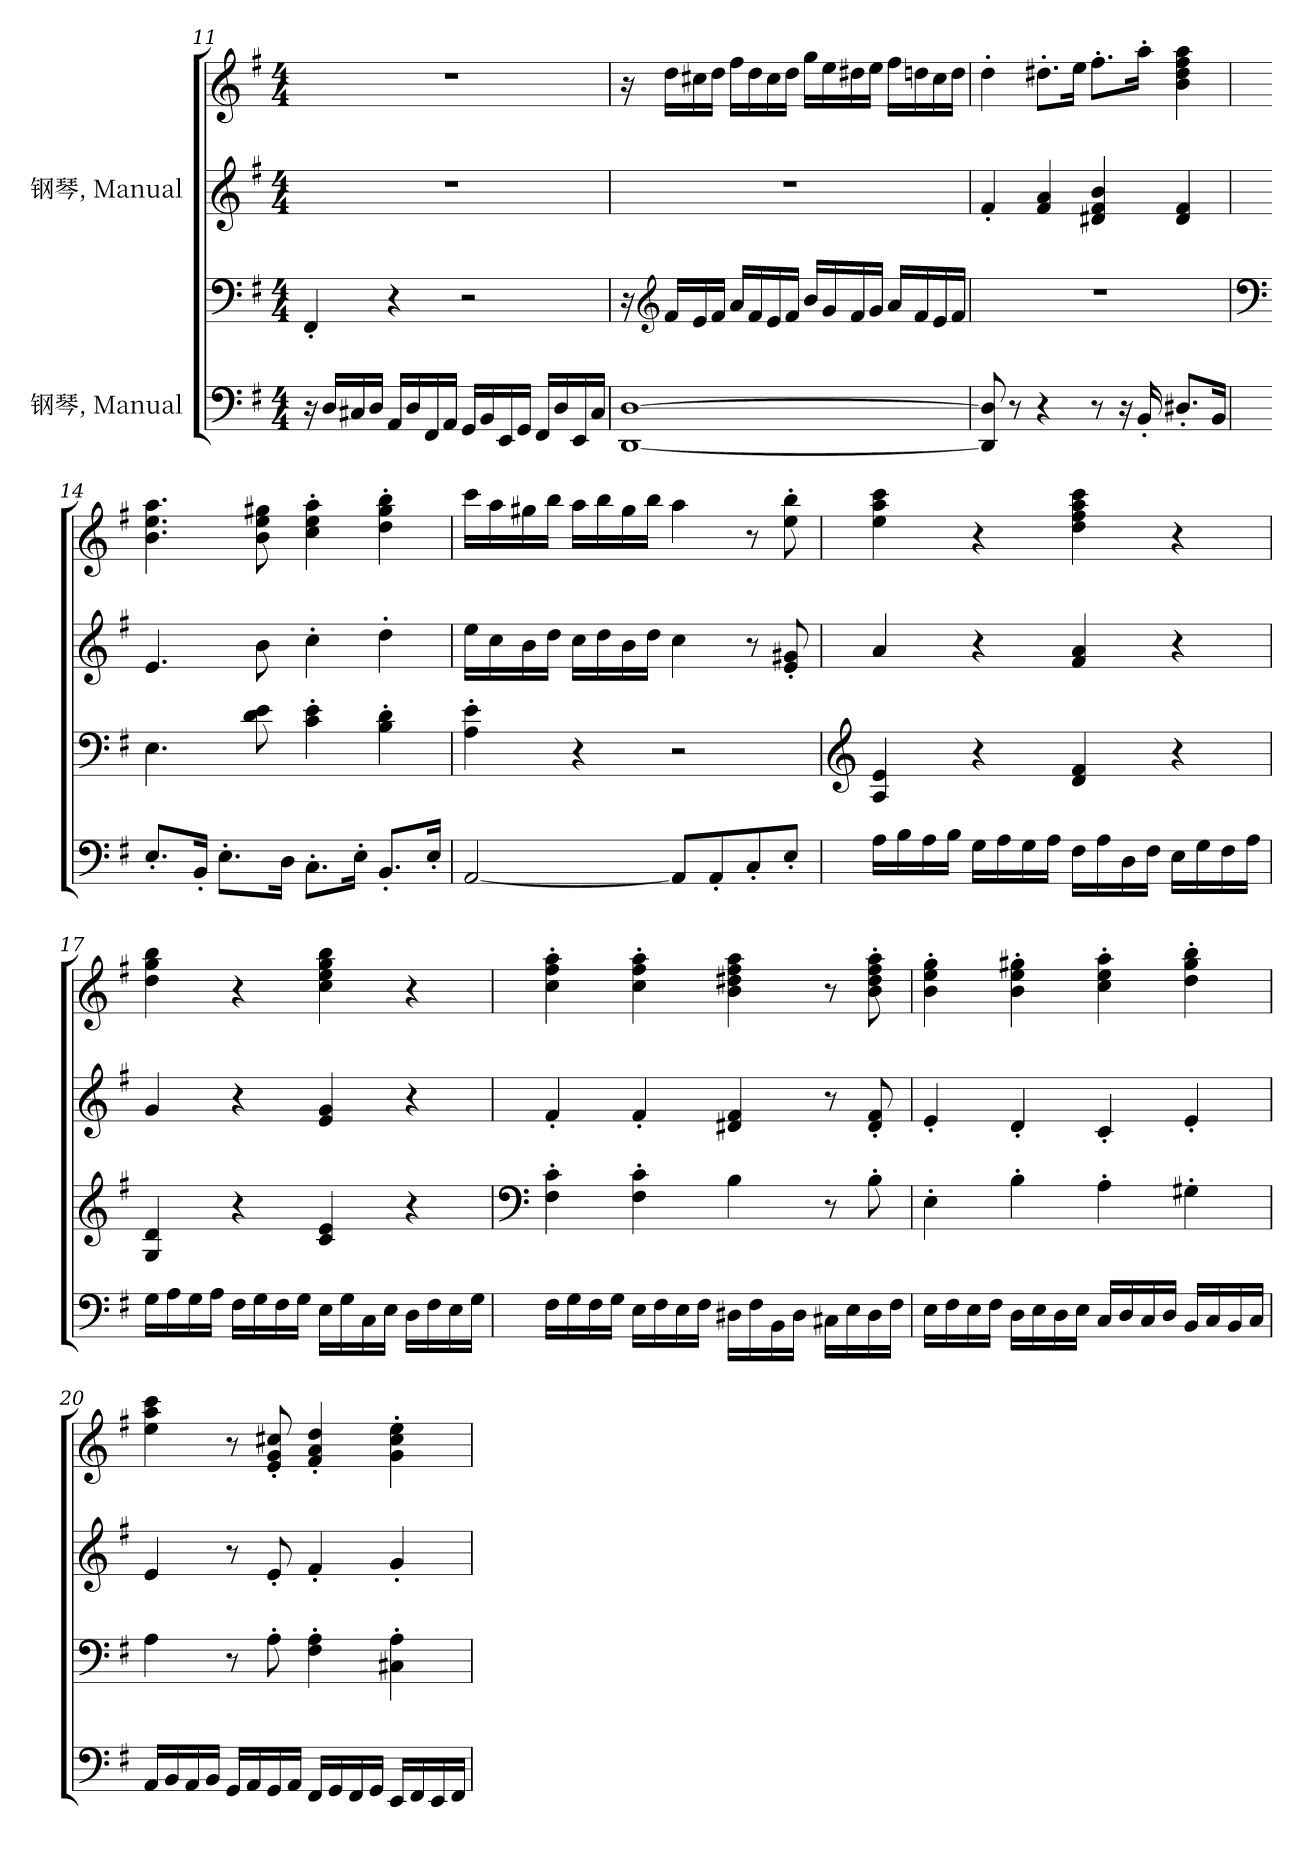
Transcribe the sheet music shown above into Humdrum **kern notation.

**kern	**kern	**kern	**kern
*part2	*part2	*part1	*part1
*staff4	*staff3	*staff2	*staff1
*I"钢琴, Manual	*	*I"钢琴, Manual	*
!!LO:LB:g=z
*clefF4	*clefF4	*clefG2	*clefG2
*k[f#]	*k[f#]	*k[f#]	*k[f#]
*M4/4	*M4/4	*M4/4	*M4/4
=11	=11	=11	=11
16r	4FF#'/	1r	1r
16D/LL	.	.	.
16C#X/	.	.	.
16D/JJ	.	.	.
16AA/LL	4r	.	.
16D/	.	.	.
16FF#/	.	.	.
16AA/JJ	.	.	.
16GG/LL	2r	.	.
16BB/	.	.	.
16EE/	.	.	.
16GG/JJ	.	.	.
16FF#/LL	.	.	.
16D/	.	.	.
16EE/	.	.	.
16C#/JJ	.	.	.
=12	=12	=12	=12
[1DD [1D	16r	1r	16r
*	*clefG2	*	*
.	16f#/LL	.	16dd\LL
.	16e/	.	16cc#X\
.	16f#/JJ	.	16dd\JJ
.	16a/LL	.	16ff#\LL
.	16f#/	.	16dd\
.	16e/	.	16cc#\
.	16f#/JJ	.	16dd\JJ
.	16b/LL	.	16gg\LL
.	16g/	.	16ee\
.	16f#/	.	16dd#X\
.	16g/JJ	.	16ee\JJ
.	16a/LL	.	16ff#\LL
.	16f#/	.	16ddn\
.	16e/	.	16cc#\
.	16f#/JJ	.	16dd\JJ
!!LO:PB:g=z
=13	=13	=13	=13
8DD/] 8D/]	1r	4f#'/	4dd'\
8r	.	.	.
4r	.	4f#/ 4a/	8.dd#X'\L
.	.	.	16ee\Jk
8r	.	4d#X/ 4f#/ 4b/	8.ff#'\L
16r	.	.	.
16BB'/	.	.	16aa'\Jk
8.D#X'/L	.	4d#/ 4f#/	4b\ 4dd#\ 4ff#\ 4aa\
16BB/Jk	.	.	.
=14	=14	=14	=14
*	*clefF4	*	*
8.E'/L	4.E\	4.e/	4.b\ 4.ee\ 4.aa\
16BB'/Jk	.	.	.
8.E'\L	.	.	.
.	8d\ 8e\	8b\	8b\ 8ee\ 8gg#X\
16D\Jk	.	.	.
8.C'\L	4c\' 4e\'	4cc'\	4cc\' 4ee\' 4aa\'
16E'\Jk	.	.	.
8.BB'/L	4B\' 4d\'	4dd'\	4dd\' 4gg#\' 4bb\'
16E'/Jk	.	.	.
=15	=15	=15	=15
[2AA/	4A\' 4e\'	16ee\LL	16ccc\LL
.	.	16cc\	16aa\
.	.	16b\	16gg#X\
.	.	16dd\JJ	16bb\JJ
.	4r	16cc\LL	16aa\LL
.	.	16dd\	16bb\
.	.	16b\	16gg#\
.	.	16dd\JJ	16bb\JJ
8AA/L]	2r	4cc\	4aa\
8AA'/	.	.	.
8C'/	.	8r	8r
8E'/J	.	8e/' 8g#X/'	8ee\' 8bb\'
!!LO:LB:g=z
=16	=16	=16	=16
*	*clefG2	*	*
16A\LL	4A/ 4e/	4a/	4ee\ 4aa\ 4ccc\
16B\	.	.	.
16A\	.	.	.
16B\JJ	.	.	.
16G\LL	4r	4r	4r
16A\	.	.	.
16G\	.	.	.
16A\JJ	.	.	.
16F#\LL	4d/ 4f#/	4f#/ 4a/	4dd\ 4ff#\ 4aa\ 4ccc\
16A\	.	.	.
16D\	.	.	.
16F#\JJ	.	.	.
16E\LL	4r	4r	4r
16G\	.	.	.
16F#\	.	.	.
16A\JJ	.	.	.
=17	=17	=17	=17
16G\LL	4G/ 4d/	4g/	4dd\ 4gg\ 4bb\
16A\	.	.	.
16G\	.	.	.
16A\JJ	.	.	.
16F#\LL	4r	4r	4r
16G\	.	.	.
16F#\	.	.	.
16G\JJ	.	.	.
16E\LL	4c/ 4e/	4e/ 4g/	4cc\ 4ee\ 4gg\ 4bb\
16G\	.	.	.
16C\	.	.	.
16E\JJ	.	.	.
16D\LL	4r	4r	4r
16F#\	.	.	.
16E\	.	.	.
16G\JJ	.	.	.
!!LO:LB:g=z
=18	=18	=18	=18
*	*clefF4	*	*
16F#\LL	4F#\' 4c\'	4f#'/	4cc\' 4ff#\' 4aa\'
16G\	.	.	.
16F#\	.	.	.
16G\JJ	.	.	.
16E\LL	4F#\' 4c\'	4f#'/	4cc\' 4ff#\' 4aa\'
16F#\	.	.	.
16E\	.	.	.
16F#\JJ	.	.	.
16D#X\LL	4B\	4d#X/ 4f#/	4b\ 4dd#X\ 4ff#\ 4aa\
16F#\	.	.	.
16BB\	.	.	.
16D#\JJ	.	.	.
16C#X\LL	8r	8r	8r
16E\	.	.	.
16D#\	8B'\	8d#/' 8f#/'	8b\' 8dd#\' 8ff#\' 8aa\'
16F#\JJ	.	.	.
=19	=19	=19	=19
16E\LL	4E'\	4e'/	4b\' 4ee\' 4gg\'
16F#\	.	.	.
16E\	.	.	.
16F#\JJ	.	.	.
16D\LL	4B'\	4d'/	4b\' 4ee\' 4gg#X\'
16E\	.	.	.
16D\	.	.	.
16E\JJ	.	.	.
16C/LL	4A'\	4c'/	4cc\' 4ee\' 4aa\'
16D/	.	.	.
16C/	.	.	.
16D/JJ	.	.	.
16BB/LL	4G#X'\	4e'/	4dd\' 4gg#\' 4bb\'
16C/	.	.	.
16BB/	.	.	.
16C/JJ	.	.	.
!!LO:PB:g=z
=20	=20	=20	=20
16AA/LL	4A\	4e/	4ee\ 4aa\ 4ccc\
16BB/	.	.	.
16AA/	.	.	.
16BB/JJ	.	.	.
16GG/LL	8r	8r	8r
16AA/	.	.	.
16GG/	8A'\	8e'/	8e/' 8g/' 8cc#X/'
16AA/JJ	.	.	.
16FF#/LL	4F#\' 4A\'	4f#'/	4f#/' 4a/' 4dd/'
16GG/	.	.	.
16FF#/	.	.	.
16GG/JJ	.	.	.
16EE/LL	4C#X\' 4A\'	4g'/	4g\' 4cc#\' 4ee\'
16FF#/	.	.	.
16EE/	.	.	.
16FF#/JJ	.	.	.
=	=	=	=
*-	*-	*-	*-
